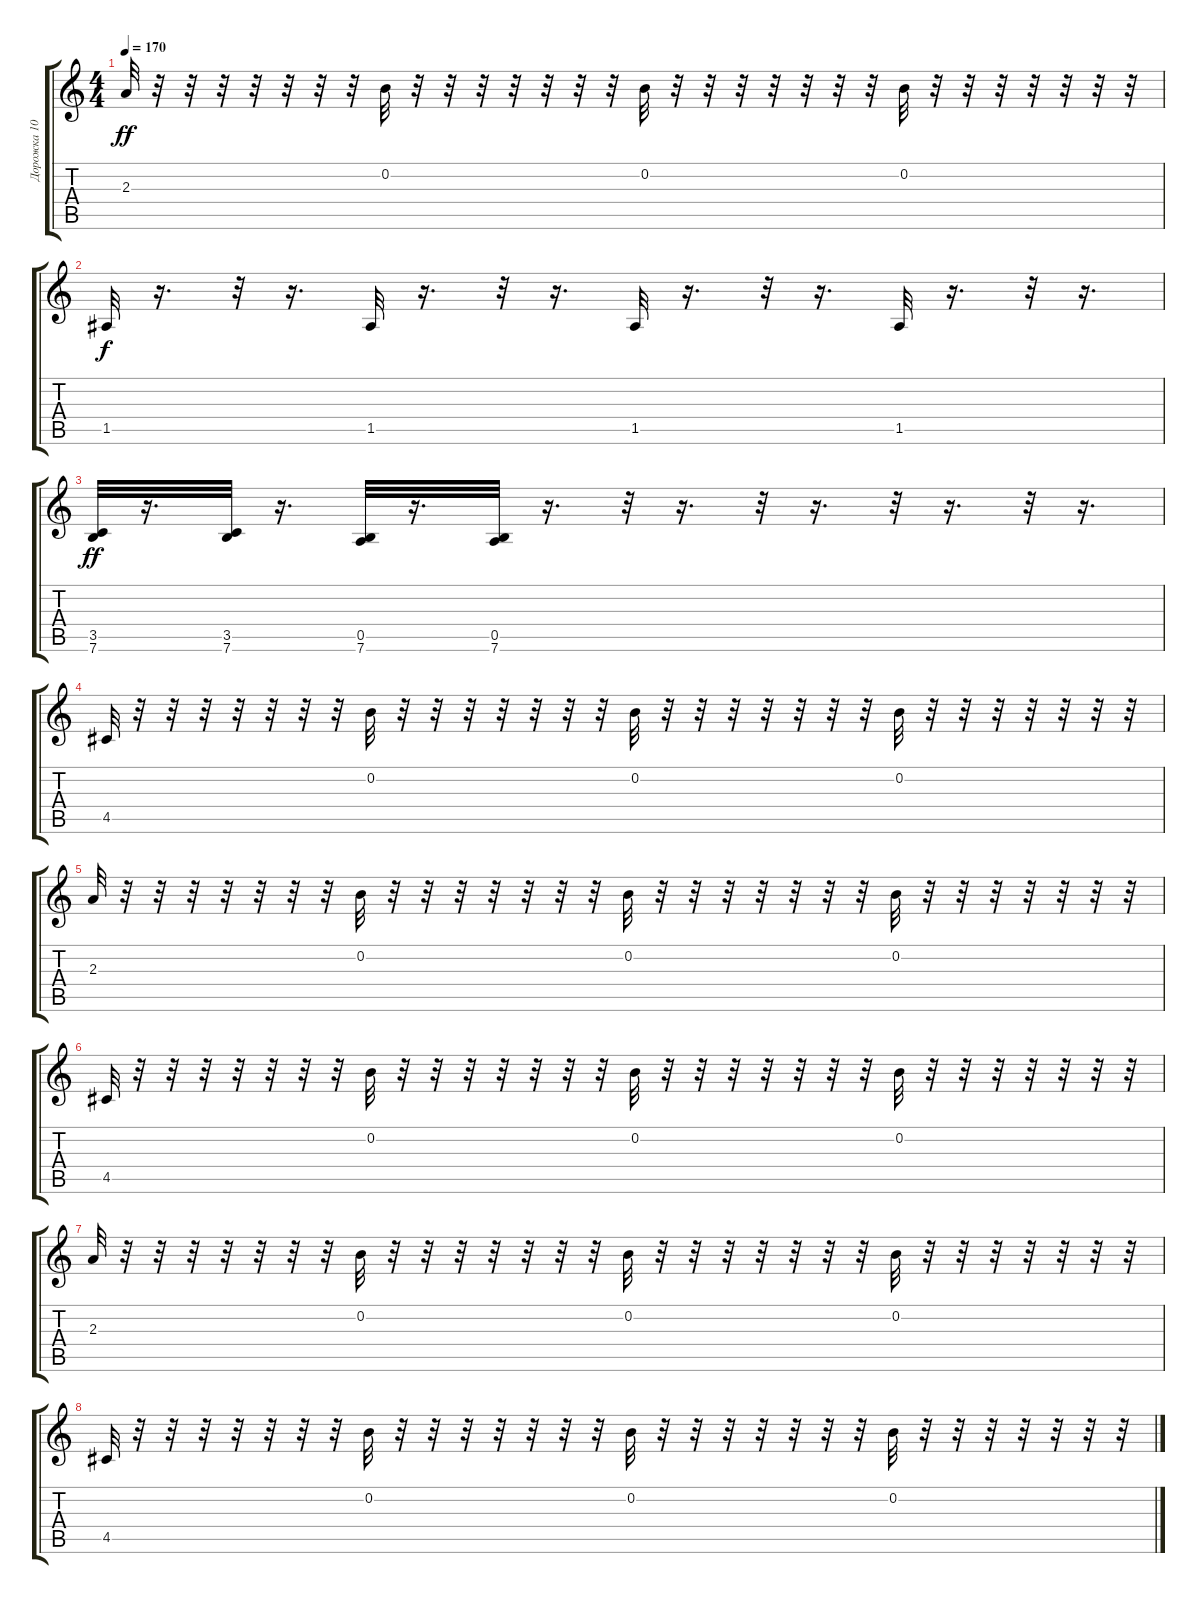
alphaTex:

\track ("Дорожка 10" "Дорожка 10") {instrument acousticguitarsteel}
\staff {score tabs}
\tuning (E4 B3 G3 D3 A2 E2) {hide}
\ts (4 4)
\tempo 170
\clef g2
\ks c
2.3.32{dy ff} r.32 r.32 r.32 r.32 r.32 r.32 r.32 0.2.32 r.32 r.32 r.32 r.32 r.32 r.32 r.32 0.2.32 r.32 r.32 r.32 r.32 r.32 r.32 r.32 0.2.32 r.32 r.32 r.32 r.32 r.32 r.32 r.32 |
1.5.32{dy f} r.16{d} r.32 r.16{d} 1.5.32 r.16{d} r.32 r.16{d} 1.5.32 r.16{d} r.32 r.16{d} 1.5.32 r.16{d} r.32 r.16{d} |
(3.5 7.6).32{dy ff} r.16{d} (3.5 7.6).32 r.16{d} (0.5 7.6).32 r.16{d} (0.5 7.6).32 r.16{d} r.32 r.16{d} r.32 r.16{d} r.32 r.16{d} r.32 r.16{d} |
4.5.32 r.32 r.32 r.32 r.32 r.32 r.32 r.32 0.2.32 r.32 r.32 r.32 r.32 r.32 r.32 r.32 0.2.32 r.32 r.32 r.32 r.32 r.32 r.32 r.32 0.2.32 r.32 r.32 r.32 r.32 r.32 r.32 r.32 |
2.3.32 r.32 r.32 r.32 r.32 r.32 r.32 r.32 0.2.32 r.32 r.32 r.32 r.32 r.32 r.32 r.32 0.2.32 r.32 r.32 r.32 r.32 r.32 r.32 r.32 0.2.32 r.32 r.32 r.32 r.32 r.32 r.32 r.32 |
4.5.32 r.32 r.32 r.32 r.32 r.32 r.32 r.32 0.2.32 r.32 r.32 r.32 r.32 r.32 r.32 r.32 0.2.32 r.32 r.32 r.32 r.32 r.32 r.32 r.32 0.2.32 r.32 r.32 r.32 r.32 r.32 r.32 r.32 |
2.3.32 r.32 r.32 r.32 r.32 r.32 r.32 r.32 0.2.32 r.32 r.32 r.32 r.32 r.32 r.32 r.32 0.2.32 r.32 r.32 r.32 r.32 r.32 r.32 r.32 0.2.32 r.32 r.32 r.32 r.32 r.32 r.32 r.32 |
4.5.32 r.32 r.32 r.32 r.32 r.32 r.32 r.32 0.2.32 r.32 r.32 r.32 r.32 r.32 r.32 r.32 0.2.32 r.32 r.32 r.32 r.32 r.32 r.32 r.32 0.2.32 r.32 r.32 r.32 r.32 r.32 r.32 r.32
